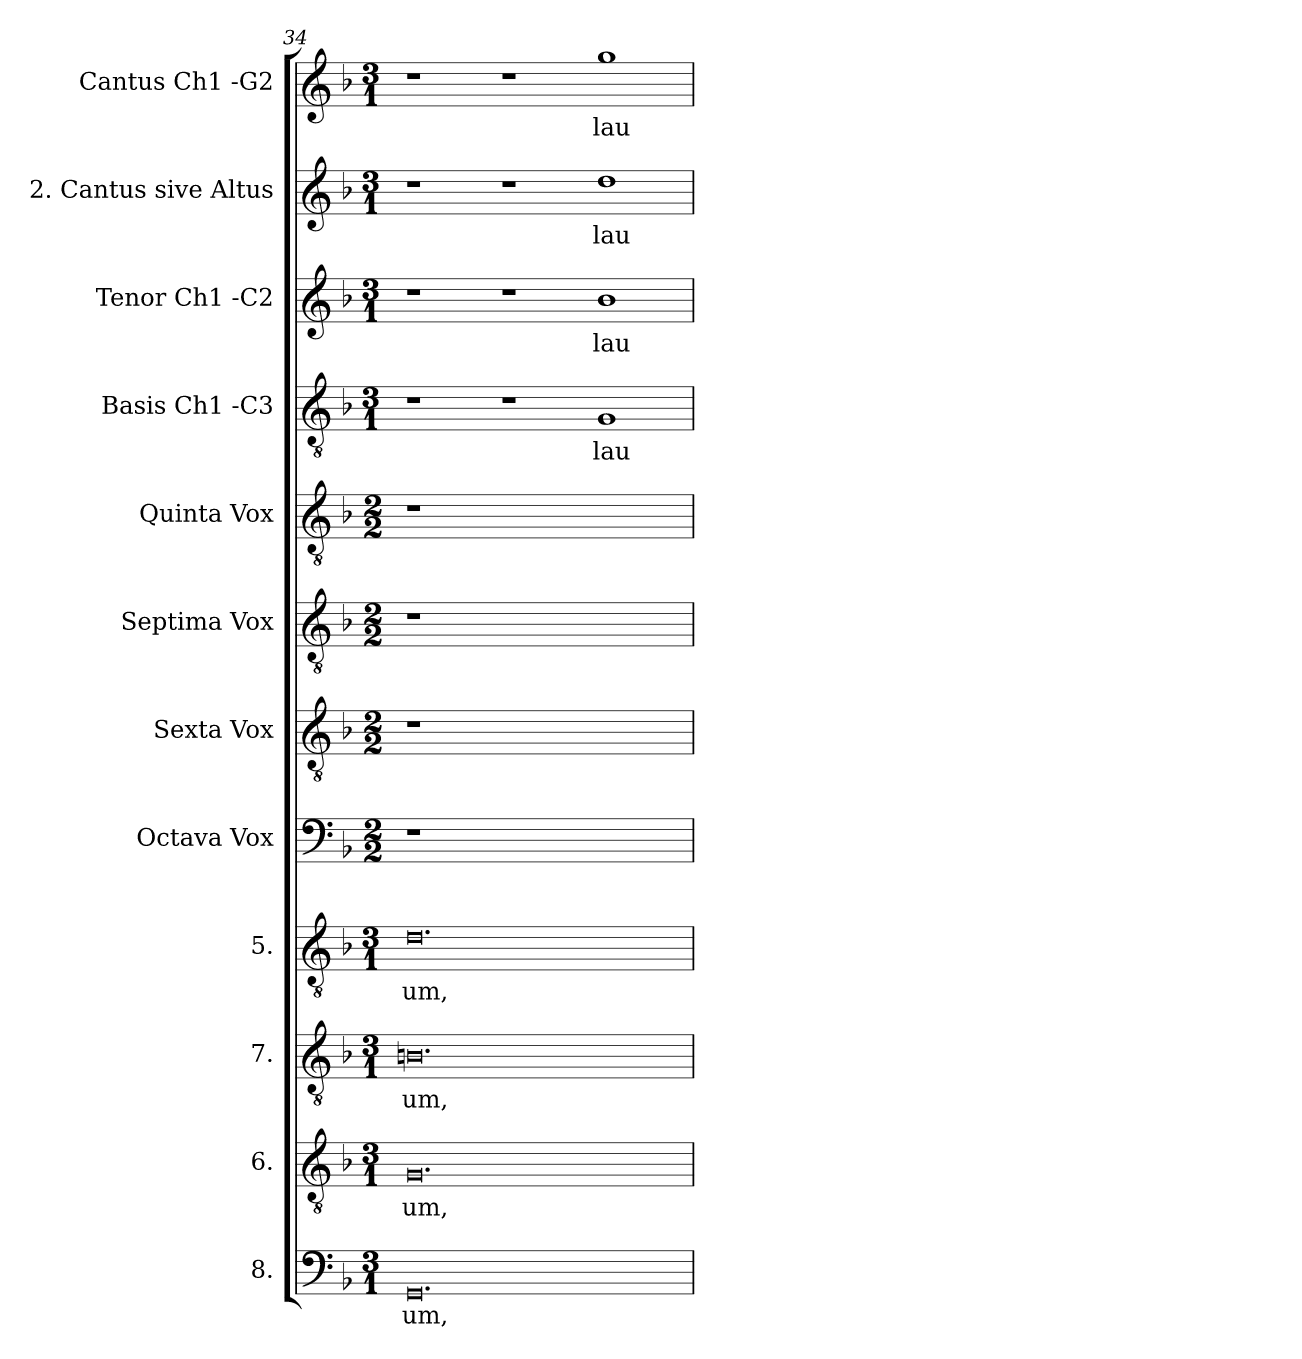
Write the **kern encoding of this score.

**kern	**text	**kern	**text	**kern	**text	**kern	**text	**kern	**kern	**kern	**kern	**kern	**text	**kern	**text	**kern	**text	**kern	**text
*part12	*part12	*part11	*part11	*part10	*part10	*part9	*part9	*part8	*part7	*part6	*part5	*part4	*part4	*part3	*part3	*part2	*part2	*part1	*part1
*staff12	*staff12	*staff11	*staff11	*staff10	*staff10	*staff9	*staff9	*staff8	*staff7	*staff6	*staff5	*staff4	*staff4	*staff3	*staff3	*staff2	*staff2	*staff1	*staff1
*I"8.	*	*I"6.	*	*I"7.	*	*I"5.	*	*I"Octava  Vox	*I"Sexta  Vox	*I"Septima  Vox	*I"Quinta  Vox	*I"Basis  Ch1 -C3	*	*I"Tenor  Ch1 -C2	*	*I"2. Cantus sive  Altus	*	*I"Cantus  Ch1 -G2	*
*	*	*	*	*	*	*	*	*	*	*	*	*I'B	*	*I'T	*	*I'A	*	*I'C	*
*clefF4	*	*clefGv2	*	*clefGv2	*	*clefGv2	*	*clefF4	*clefGv2	*clefGv2	*clefGv2	*clefGv2	*	*clefG2	*	*clefG2	*	*clefG2	*
*k[b-]	*	*k[b-]	*	*k[b-]	*	*k[b-]	*	*k[b-]	*k[b-]	*k[b-]	*k[b-]	*k[b-]	*	*k[b-]	*	*k[b-]	*	*k[b-]	*
*F:	*	*F:	*	*F:	*	*F:	*	*F:	*F:	*F:	*F:	*F:	*	*F:	*	*F:	*	*F:	*
*M3/1	*	*M3/1	*	*M3/1	*	*M3/1	*	*M2/2	*M2/2	*M2/2	*M2/2	*M3/1	*	*M3/1	*	*M3/1	*	*M3/1	*
=34	=34	=34	=34	=34	=34	=34	=34	=34	=34	=34	=34	=34	=34	=34	=34	=34	=34	=34	=34
!	!LO:LY:b:cj	!	!LO:LY:b:cj	!	!LO:LY:b:cj	!	!LO:LY:b:cj	!	!	!	!	!	!	!	!	!	!	!	!
0.GG	-um,	0.G	-um,	0.Bn	-um,	0.d	-um,	1r	1r	1r	1r	1r	.	1r	.	1r	.	1r	.
.	.	.	.	.	.	.	.	0ryy	0ryy	0ryy	0ryy	1r	.	1r	.	1r	.	1r	.
!	!	!	!	!	!	!	!	!	!	!	!	!	!LO:LY:b:cj	!	!LO:LY:b:cj	!	!LO:LY:b:cj	!	!LO:LY:b:cj
.	.	.	.	.	.	.	.	.	.	.	.	1G	lau-	1b-	lau-	1dd	lau-	1gg	lau-
=	=	=	=	=	=	=	=	=	=	=	=	=	=	=	=	=	=	=	=
*-	*-	*-	*-	*-	*-	*-	*-	*-	*-	*-	*-	*-	*-	*-	*-	*-	*-	*-	*-
